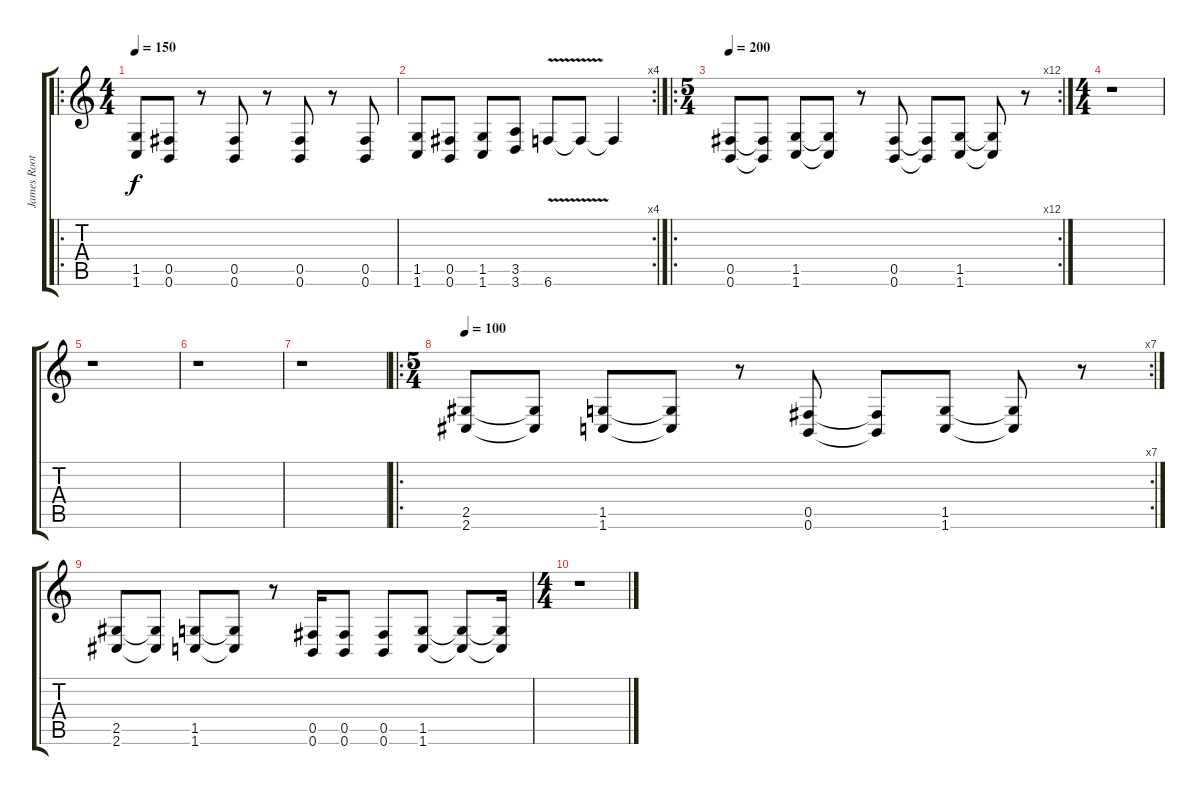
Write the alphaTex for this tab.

\track ("James Rooth" "James Root") {instrument distortionguitar}
\staff {score tabs}
\tuning (Db4 Ab3 E3 B2 Gb2 B1) {hide}
\ro
\ts (4 4)
\tempo 150
\clef g2
\ks c
(1.5 1.6).8{dy f} (0.5 0.6).8 r.8 (0.5 0.6).8 r.8 (0.5 0.6).8 r.8 (0.5 0.6).8 |
\rc 4
(1.5 1.6).8 (0.5 0.6).8 (1.5 1.6).8 (3.5 3.6).8 6.6{v}.8 6.6{t}.8 6.6{t}.4 |
\ro
\rc 12
\ts (5 4)
\tempo 200
(0.5 0.6).8 (0.5{t} 0.6{t}).8 (1.5 1.6).8 (1.5{t} 1.6{t}).8 r.8 (0.5 0.6).8 (0.5{t} 0.6{t}).8 (1.5 1.6).8 (1.5{t} 1.6{t}).8 r.8 |
\ts (4 4)
r.1 |
r.1 |
r.1 |
r.1 |
\ro
\rc 7
\ts (5 4)
\tempo 100
(2.5 2.6).8 (2.5{t} 2.6{t}).8 (1.5 1.6).8 (1.5{t} 1.6{t}).8 r.8 (0.5 0.6).8 (0.5{t} 0.6{t}).8 (1.5 1.6).8 (1.5{t} 1.6{t}).8 r.8 |
(2.5 2.6).8 (2.5{t} 2.6{t}).8 (1.5 1.6).8 (1.5{t} 1.6{t}).8 r.8 (0.5 0.6).16 (0.5 0.6).8 (0.5 0.6).8 (1.5 1.6).8 (1.5{t} 1.6{t}).8 (1.5{t} 1.6{t}).16 |
\ts (4 4)
r.1
